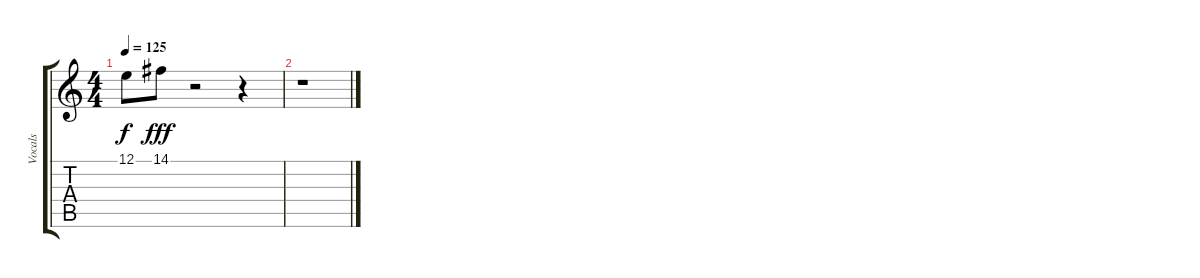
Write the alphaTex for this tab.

\track ("Vocals" "Vocals") {instrument harmonica}
\staff {score tabs}
\tuning (E4 B3 G3 D3 A2 E2) {hide}
\ts (4 4)
\tempo 125
\clef g2
\ks c
12.1{t}.8{dy f} 14.1.8{dy fff} r.2 r.4 |
r.1
